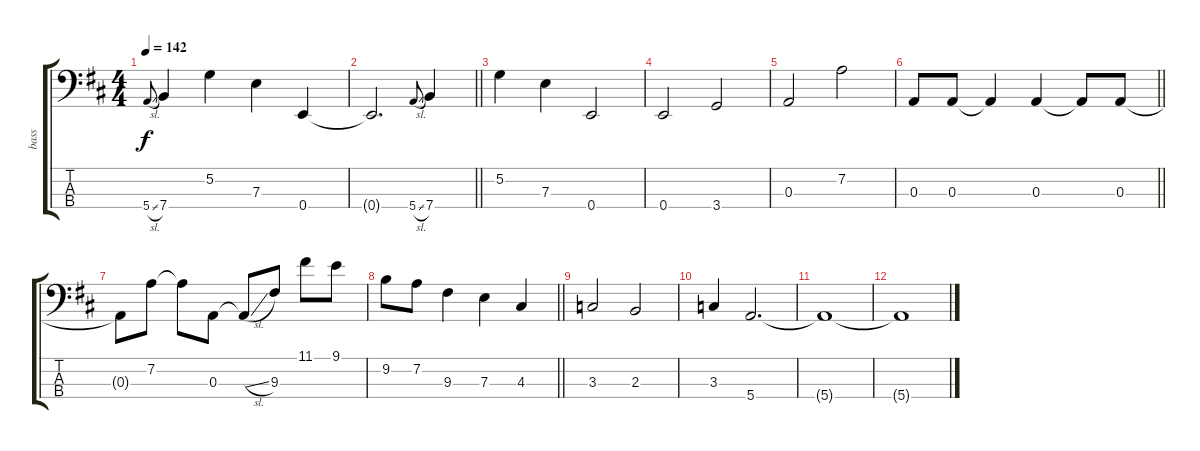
\track ("bass" "bass") {instrument electricbassfinger}
\staff {score tabs}
\tuning (G2 D2 A1 E1) {hide}
\ts (4 4)
\tempo 142
\clef f4
\ks d
5.4{sl}.8{gr onbeat dy f} 7.4.4 5.2.4 7.3.4 0.4.4 |
\barLineRight lightlight
0.4{t}.2{d} 5.4{sl}.8{gr onbeat} 7.4.4 |
5.2.4 7.3.4 0.4.2 |
0.4.2 3.4.2 |
0.3.2 7.2.2 |
\barLineRight lightlight
0.3.8 0.3.8 0.3{t}.4 0.3.4 0.3{t}.8 0.3.8 |
0.3{t}.8 7.2.8 7.2{t}.8 0.3.8 0.3{sl t}.8 9.3.8 11.1.8 9.1.8 |
\barLineRight lightlight
9.2.8 7.2.8 9.3.4 7.3.4 4.3.4 |
3.3.2 2.3.2 |
3.3.4 5.4.2{d} |
5.4{t}.1 |
5.4{t}.1
